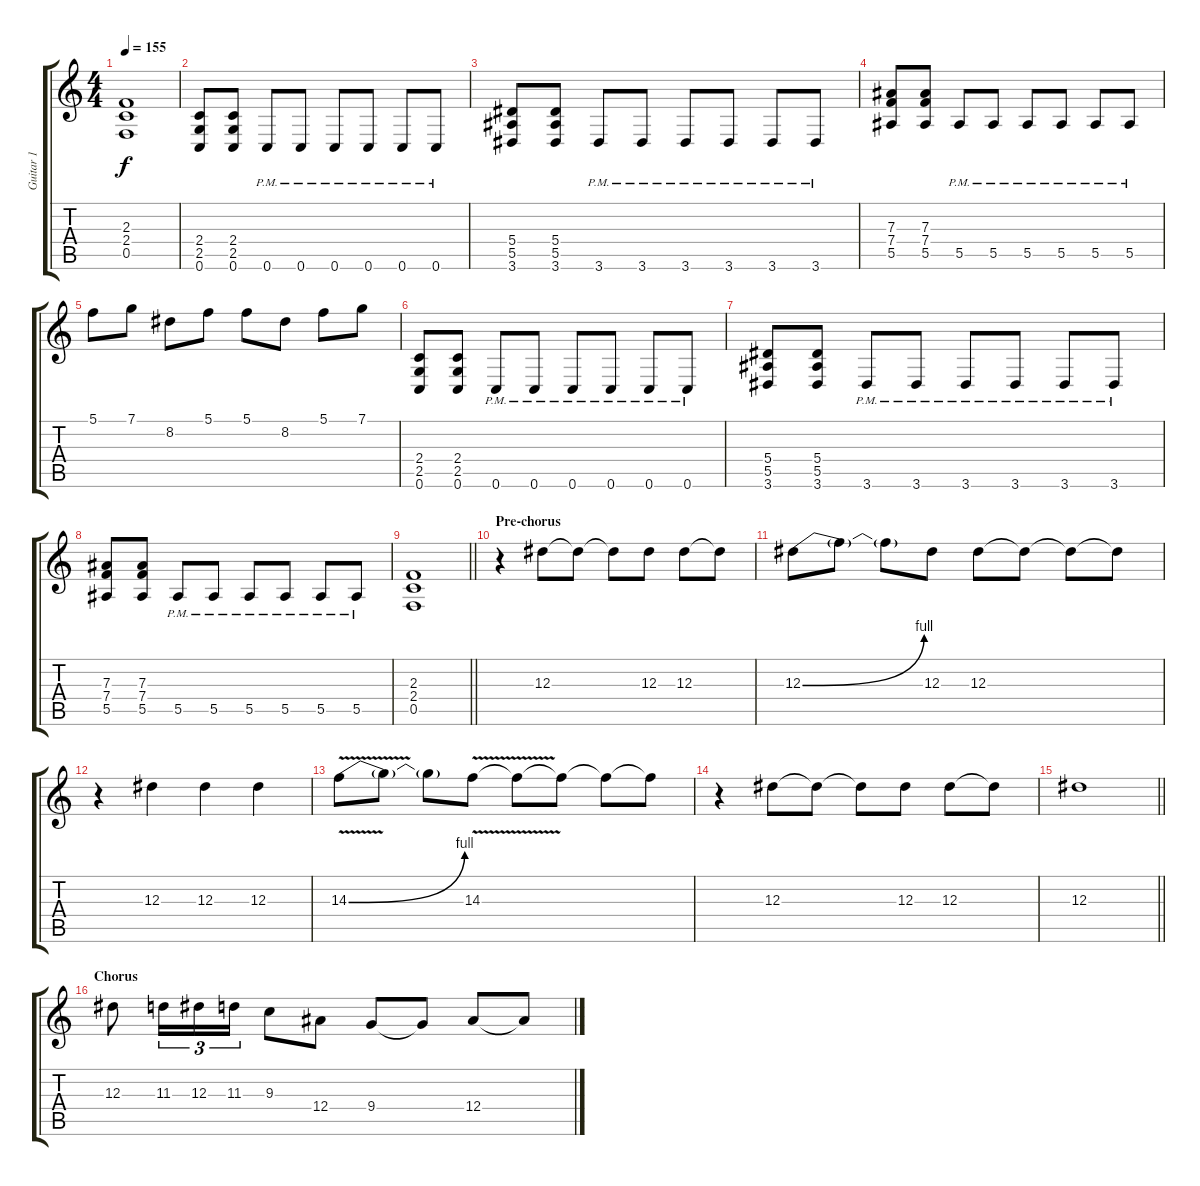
\track ("Guitar 1" "Guitar 1") {instrument distortionguitar}
\staff {score tabs}
\tuning (C4 G3 Eb3 Bb2 F2 C2) {hide}
\ts (4 4)
\tempo 155
\clef g2
\ks c
(2.3 2.4 0.5).1{dy f} |
(2.4 2.5 0.6).8 (2.4 2.5 0.6).8 0.6{pm}.8 0.6{pm}.8 0.6{pm}.8 0.6{pm}.8 0.6{pm}.8 0.6{pm}.8 |
(5.4 5.5 3.6).8 (5.4 5.5 3.6).8 3.6{pm}.8 3.6{pm}.8 3.6{pm}.8 3.6{pm}.8 3.6{pm}.8 3.6{pm}.8 |
(7.3 7.4 5.5).8 (7.3 7.4 5.5).8 5.5{pm}.8 5.5{pm}.8 5.5{pm}.8 5.5{pm}.8 5.5{pm}.8 5.5{pm}.8 |
5.1.8 7.1.8 8.2.8 5.1.8 5.1.8 8.2.8 5.1.8 7.1.8 |
(2.4 2.5 0.6).8 (2.4 2.5 0.6).8 0.6{pm}.8 0.6{pm}.8 0.6{pm}.8 0.6{pm}.8 0.6{pm}.8 0.6{pm}.8 |
(5.4 5.5 3.6).8 (5.4 5.5 3.6).8 3.6{pm}.8 3.6{pm}.8 3.6{pm}.8 3.6{pm}.8 3.6{pm}.8 3.6{pm}.8 |
(7.3 7.4 5.5).8 (7.3 7.4 5.5).8 5.5{pm}.8 5.5{pm}.8 5.5{pm}.8 5.5{pm}.8 5.5{pm}.8 5.5{pm}.8 |
\barLineRight lightlight
(2.3 2.4 0.5).1 |
\section ("" "Pre-chorus")
r.4 12.3.8 12.3{t}.8 12.3{t}.8 12.3.8 12.3.8 12.3{t}.8 |
12.3{be (bend 0 0 60 4)}.8 12.3{t}.8 12.3{t}.8 12.3.8 12.3.8 12.3{t}.8 12.3{t}.8 12.3{t}.8 |
r.4 12.3.4 12.3.4 12.3.4 |
14.3{be (bend 0 0 60 4) v}.8 14.3{t}.8 14.3{t}.8 14.3{v}.8 14.3{t}.8 14.3{t}.8 14.3{t}.8 14.3{t}.8 |
r.4 12.3.8 12.3{t}.8 12.3{t}.8 12.3.8 12.3.8 12.3{t}.8 |
\barLineRight lightlight
12.3.1 |
\section ("" "Chorus")
12.3.8 11.3.16{tu (3 2)} 12.3.16{tu (3 2)} 11.3.16{tu (3 2)} 9.3.8 12.4.8 9.4.8 9.4{t}.8 12.4.8 12.4{t}.8
